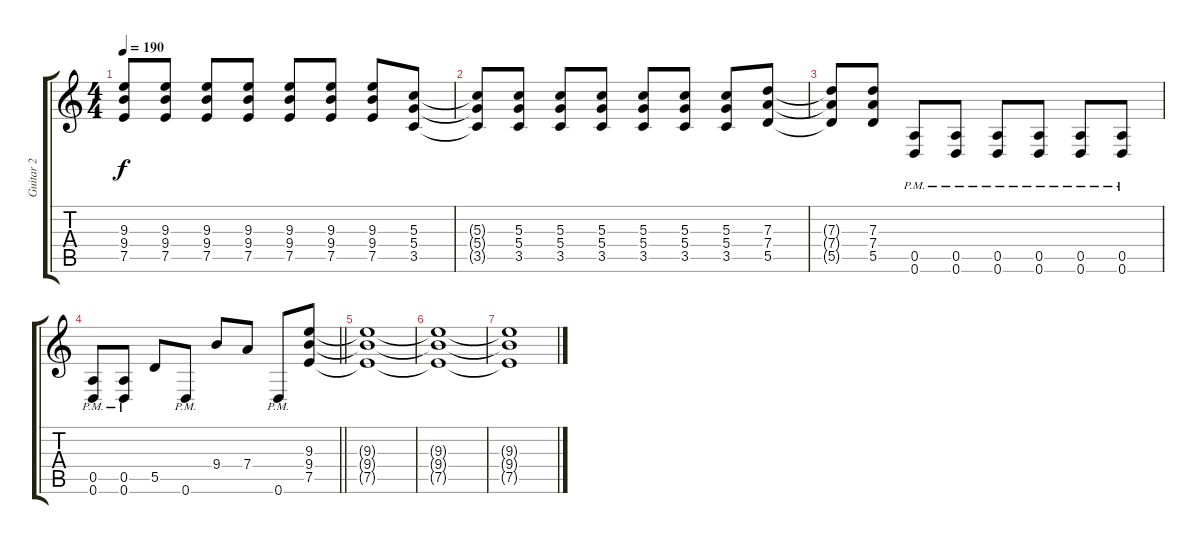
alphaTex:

\track ("Guitar 2" "Guitar 2") {instrument distortionguitar}
\staff {score tabs}
\tuning (E4 B3 G3 D3 A2 D2) {hide}
\ts (4 4)
\tempo 190
\clef g2
\ks c
(9.3{t} 9.4{t} 7.5{t}).8{dy f} (9.3 9.4 7.5).8 (9.3 9.4 7.5).8 (9.3 9.4 7.5).8 (9.3 9.4 7.5).8 (9.3 9.4 7.5).8 (9.3 9.4 7.5).8 (5.3 5.4 3.5).8 |
(5.3{t} 5.4{t} 3.5{t}).8 (5.3 5.4 3.5).8 (5.3 5.4 3.5).8 (5.3 5.4 3.5).8 (5.3 5.4 3.5).8 (5.3 5.4 3.5).8 (5.3 5.4 3.5).8 (7.3 7.4 5.5).8 |
(7.3{t} 7.4{t} 5.5{t}).8 (7.3 7.4 5.5).8 (0.5{pm} 0.6{pm}).8 (0.5{pm} 0.6{pm}).8 (0.5{pm} 0.6{pm}).8 (0.5{pm} 0.6{pm}).8 (0.5{pm} 0.6{pm}).8 (0.5{pm} 0.6{pm}).8 |
\barLineRight lightlight
(0.5{pm} 0.6{pm}).8 (0.5{pm} 0.6{pm}).8 5.5.8 0.6{pm}.8 9.4.8 7.4.8 0.6{pm}.8 (9.3 9.4 7.5).8 |
(9.3{t} 9.4{t} 7.5{t}).1 |
(9.3{t} 9.4{t} 7.5{t}).1 |
(9.3{t} 9.4{t} 7.5{t}).1
